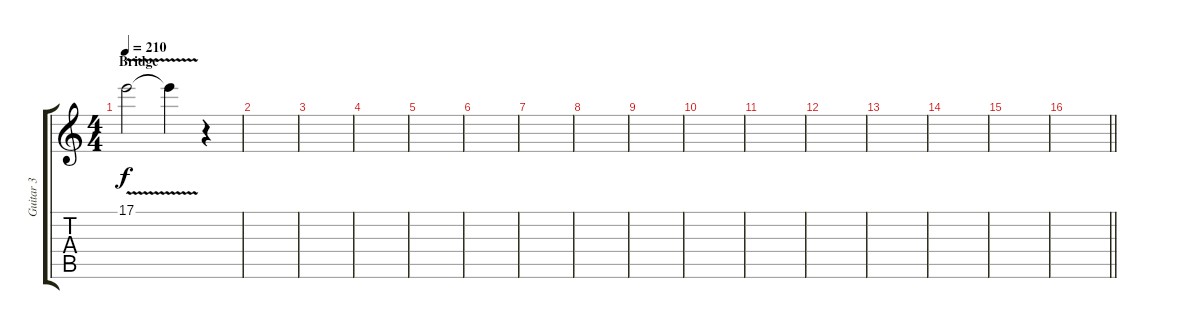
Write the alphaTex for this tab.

\track ("Guitar 3" "Guitar 3") {instrument distortionguitar}
\staff {score tabs}
\tuning (B3 Gb3 D3 A2 E2 B1) {hide}
\ts (4 4)
\section ("" "Bridge")
\tempo 210
\clef g2
\ks c
17.1{v}.2{dy f} 17.1{t}.4 r.4 |
|
|
|
|
|
|
|
|
|
|
|
|
|
|
\barLineRight lightlight
